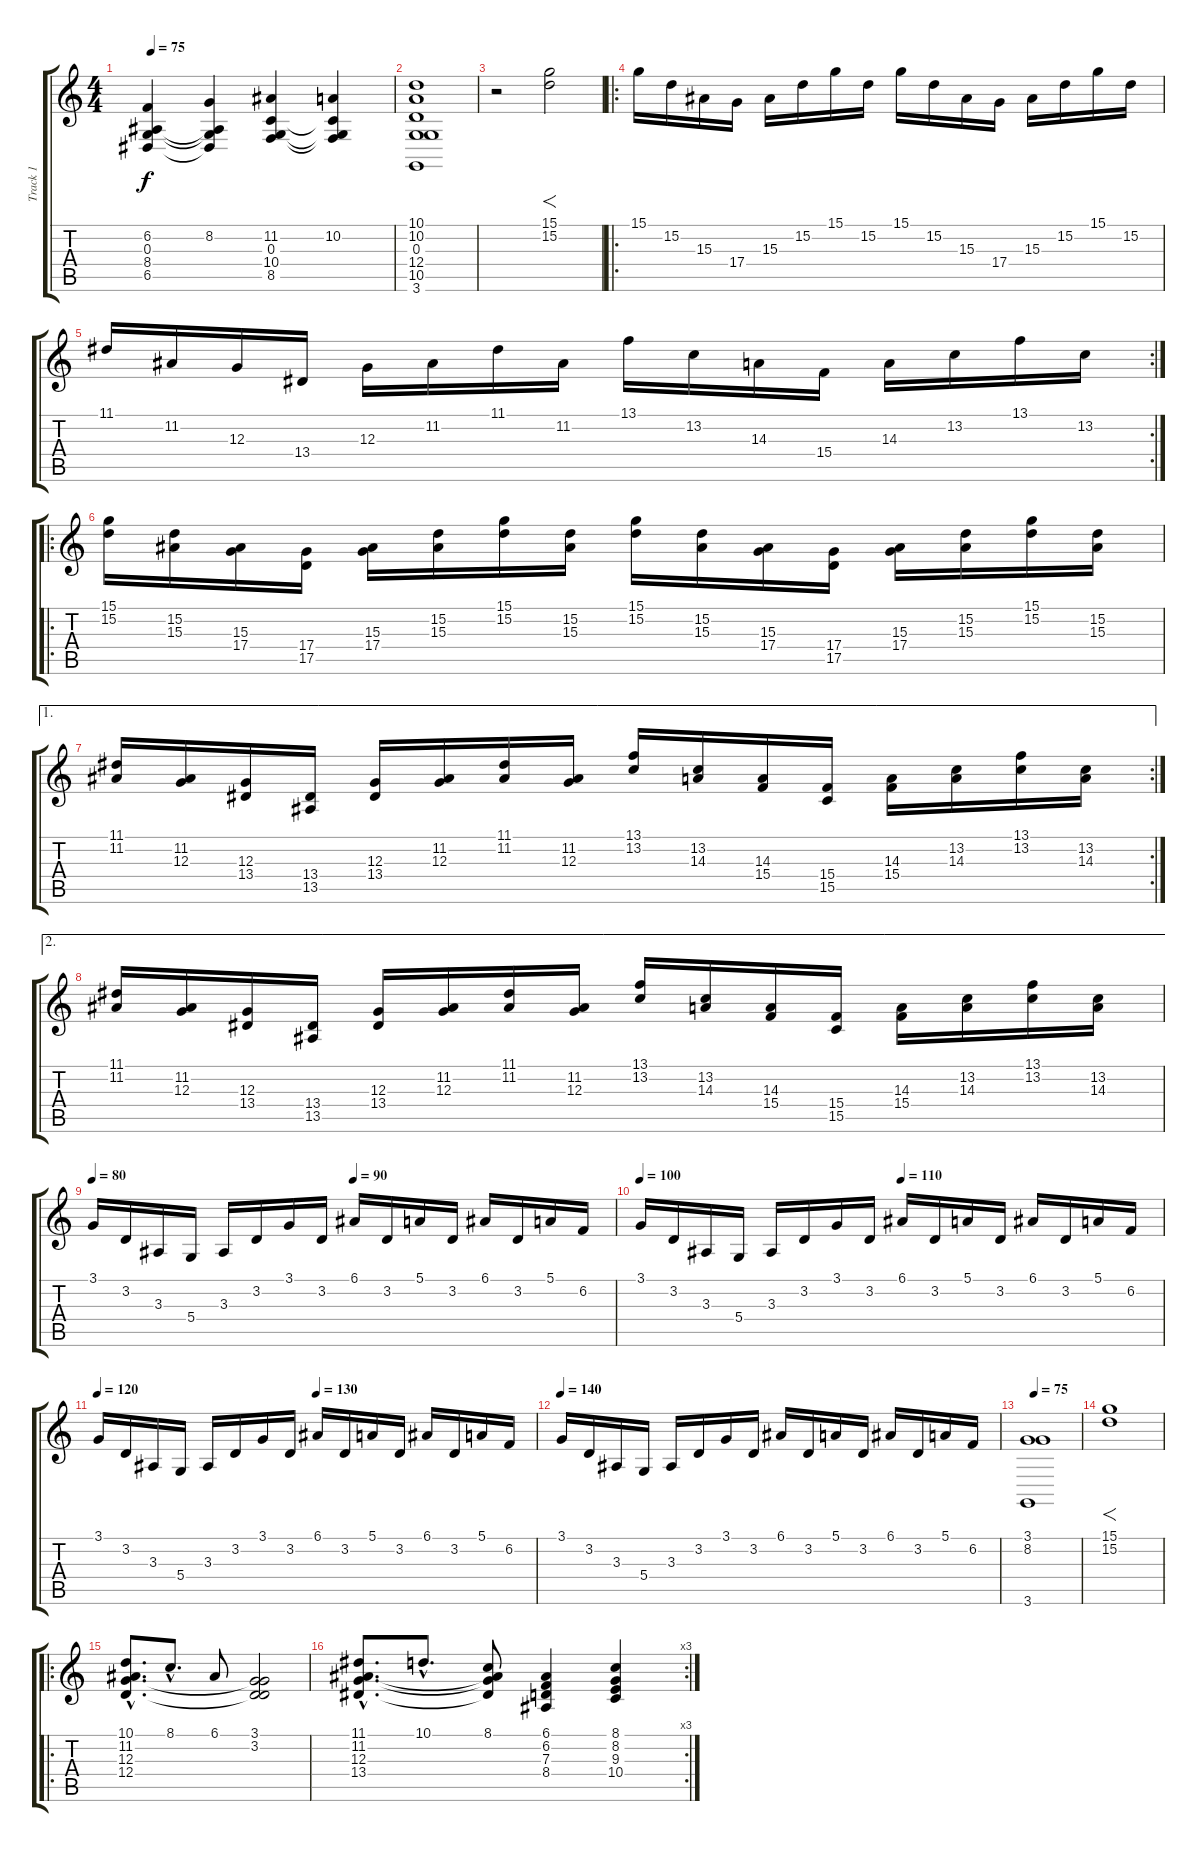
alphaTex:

\track ("Track 1" "Track 1") {instrument stringensemble1}
\staff {score tabs}
\tuning (E4 B3 G3 D3 A2 E2) {hide}
\ts (4 4)
\tempo 75
\clef g2
\ks c
(6.2 0.3 8.4 6.5).4{dy f} (8.2 0.3{t} 8.4{t} 6.5{t}).4 (11.2 0.3 10.4 8.5).4 (10.2 0.3{t} 10.4{t} 8.5{t}).4 |
(10.1 10.2 0.3 12.4 10.5 3.6).1 |
r.2 (15.1 15.2).2{f volume 12} |
\ro
15.1.16{volume 12} 15.2.16 15.3.16 17.4.16 15.3.16 15.2.16 15.1.16 15.2.16 15.1.16 15.2.16 15.3.16 17.4.16 15.3.16 15.2.16 15.1.16 15.2.16 |
\rc 2
11.1.16 11.2.16 12.3.16 13.4.16 12.3.16 11.2.16 11.1.16 11.2.16 13.1.16 13.2.16 14.3.16 15.4.16 14.3.16 13.2.16 13.1.16 13.2.16 |
\ro
(15.1 15.2).16{volume 12} (15.2 15.3).16 (15.3 17.4).16 (17.4 17.5).16 (15.3 17.4).16 (15.2 15.3).16 (15.1 15.2).16 (15.2 15.3).16 (15.1 15.2).16 (15.2 15.3).16 (15.3 17.4).16 (17.4 17.5).16 (15.3 17.4).16 (15.2 15.3).16 (15.1 15.2).16 (15.2 15.3).16 |
\ae 1
\rc 2
(11.1 11.2).16 (11.2 12.3).16 (12.3 13.4).16 (13.4 13.5).16 (12.3 13.4).16 (11.2 12.3).16 (11.1 11.2).16 (11.2 12.3).16 (13.1 13.2).16 (13.2 14.3).16 (14.3 15.4).16 (15.4 15.5).16 (14.3 15.4).16 (13.2 14.3).16 (13.1 13.2).16 (13.2 14.3).16 |
\ae 2
(11.1 11.2).16 (11.2 12.3).16 (12.3 13.4).16 (13.4 13.5).16 (12.3 13.4).16 (11.2 12.3).16 (11.1 11.2).16 (11.2 12.3).16 (13.1 13.2).16 (13.2 14.3).16 (14.3 15.4).16 (15.4 15.5).16 (14.3 15.4).16 (13.2 14.3).16 (13.1 13.2).16 (13.2 14.3).16 |
\tempo 80
\tempo (90 0.5)
3.1.16 3.2.16 3.3.16 5.4.16 3.3.16 3.2.16 3.1.16 3.2.16 6.1.16 3.2.16 5.1.16 3.2.16 6.1.16 3.2.16 5.1.16 6.2.16 |
\tempo 100
\tempo (110 0.5)
3.1.16 3.2.16 3.3.16 5.4.16 3.3.16 3.2.16 3.1.16 3.2.16 6.1.16 3.2.16 5.1.16 3.2.16 6.1.16 3.2.16 5.1.16 6.2.16 |
\tempo 120
\tempo (130 0.5)
3.1.16 3.2.16 3.3.16 5.4.16 3.3.16 3.2.16 3.1.16 3.2.16 6.1.16 3.2.16 5.1.16 3.2.16 6.1.16 3.2.16 5.1.16 6.2.16 |
\tempo 140
3.1.16 3.2.16 3.3.16 5.4.16 3.3.16 3.2.16 3.1.16 3.2.16 6.1.16 3.2.16 5.1.16 3.2.16 6.1.16 3.2.16 5.1.16 6.2.16 |
\tempo 75
(3.1 8.2 3.6).1 |
(15.1 15.2).1{f} |
\ro
(10.1{hac} 11.2{hac} 12.3{hac} 12.4{hac}).8{d} 8.1{hac}.8{d} 6.1.8 (3.1 3.2 12.3{t} 12.4{t}).2 |
\rc 3
(11.1{hac} 11.2{hac} 12.3{hac} 13.4{hac}).8{d} 10.1{hac}.8{d} (8.1 11.2{t} 12.3{t} 13.4{t}).8 (6.1 6.2 7.3 8.4).4 (8.1 8.2 9.3 10.4).4
